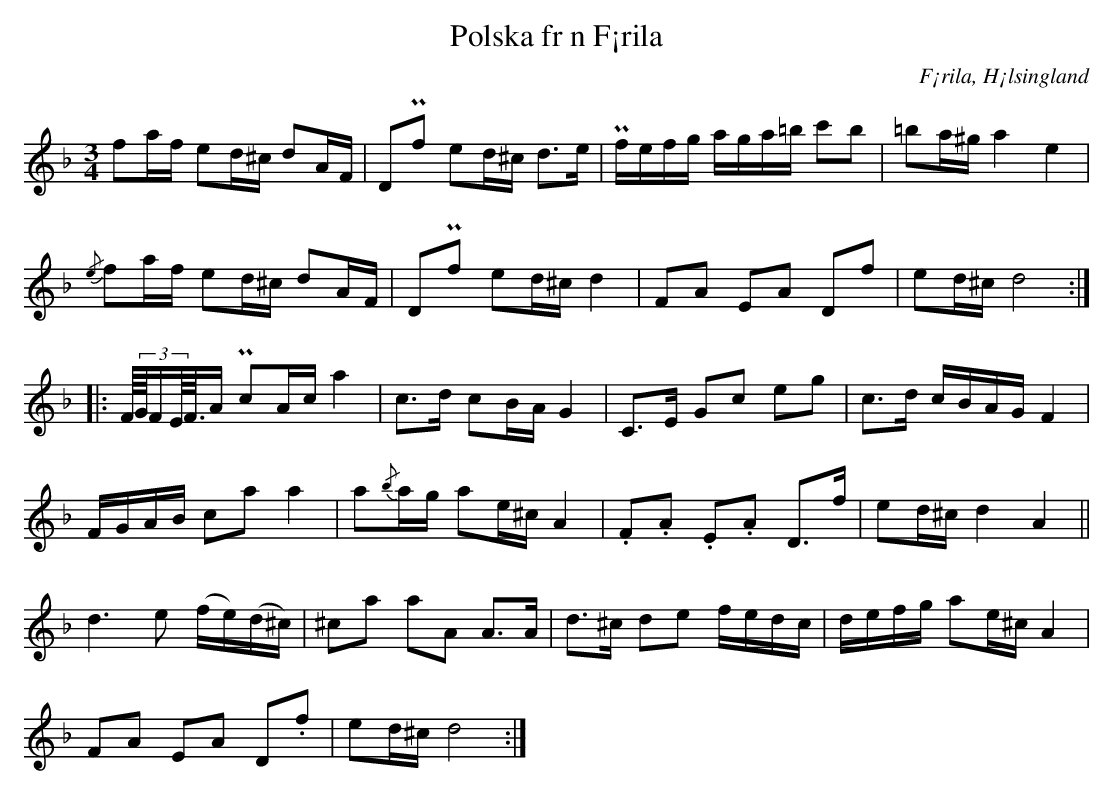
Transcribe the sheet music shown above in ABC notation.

X:1
T: Polska fr n F¡rila
O: F¡rila, H¡lsingland
M: 3/4
L: 1/16
K: Dm
f2af e2d^c d2AF | D2Pf2 e2d^c d2>e2 | Pfefg aga=b c'2b2 | =b2a^g a4 e4 |
{/e}f2af e2d^c d2AF | D2Pf2 e2d^c d4 | F2A2 E2A2 D2f2 | e2d^c d8 ::
F//(3G//FE//F//>A2 Pc2Ac a4 | c2>d2 c2BA G4 | C2>E2 G2c2 e2g2 | c2>d2 cBAG F4 |
FGAB c2a2 a4 | a2{/b}ag a2e^c A4 | .F2.A2 .E2.A2 D2>f2 | e2d^c d4 A4 ||
d6e2 (fe)(d^c) | ^c2a2 a2A2 A2>A2 | d2>^c2 d2e2 fedc | defg a2e^c A4 |
F2A2 E2A2 D2.f2 | e2d^c d8 :|
